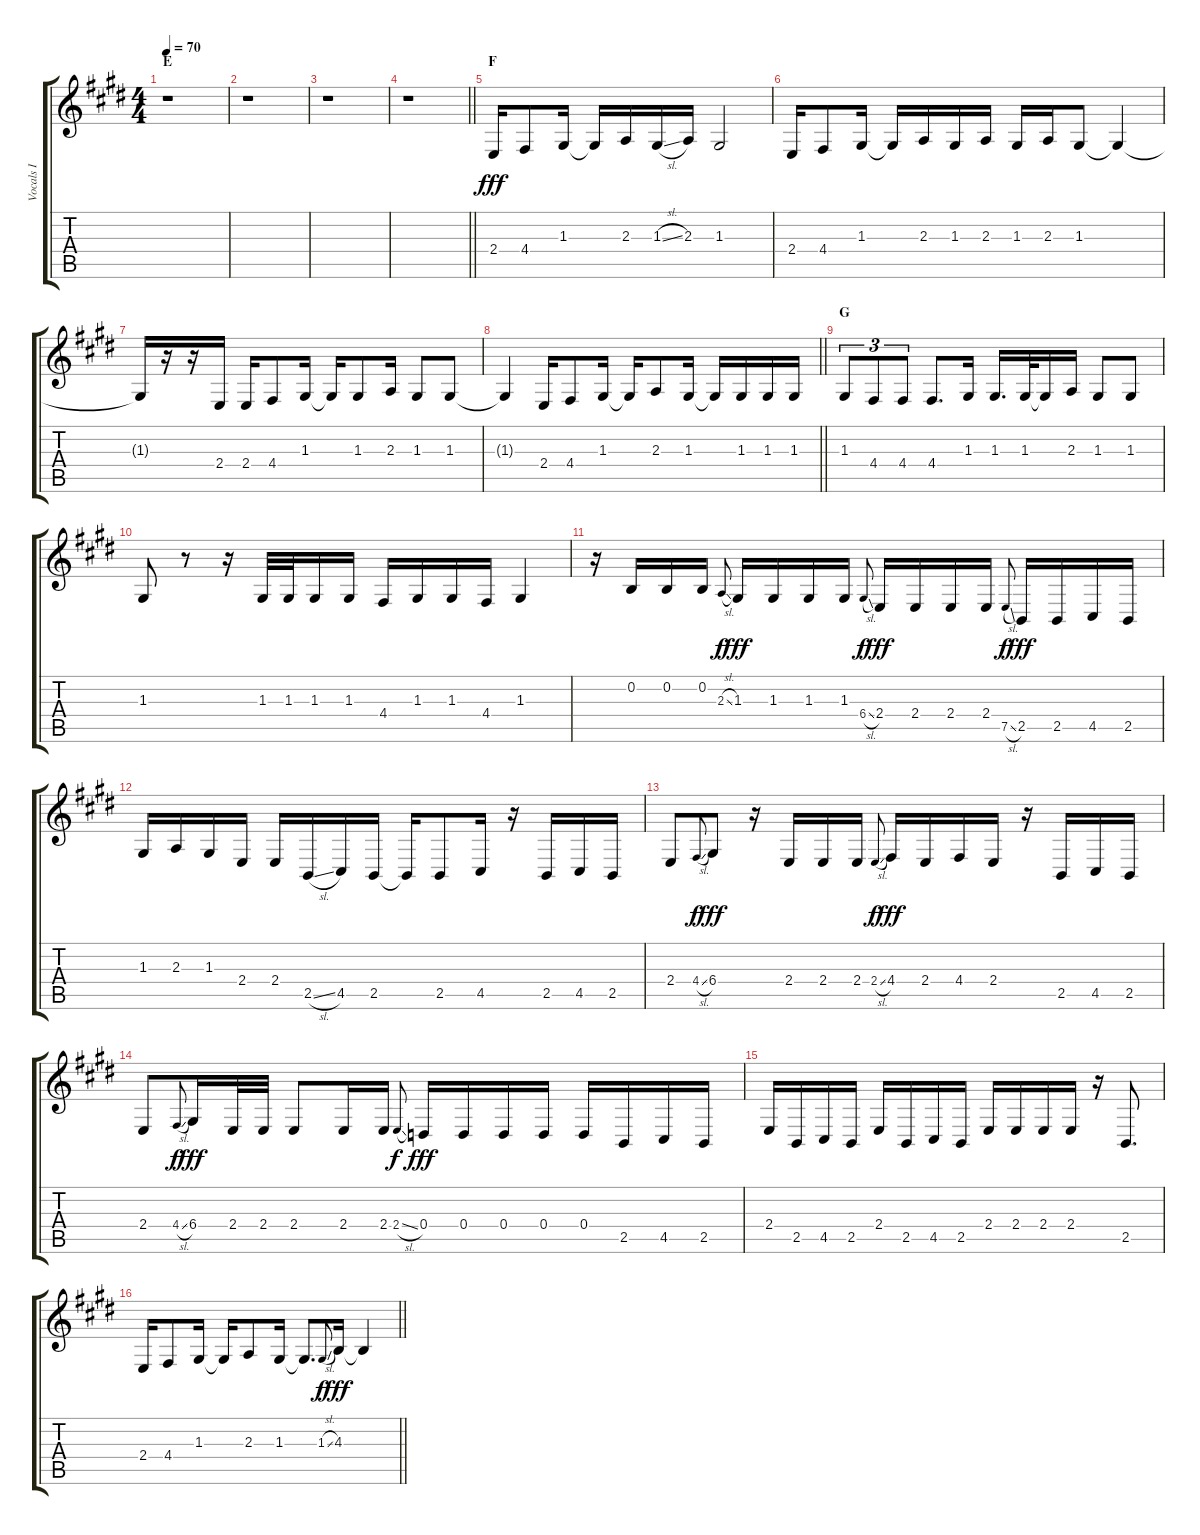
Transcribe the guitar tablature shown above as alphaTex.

\track ("Vocals I" "Vocals I") {instrument voiceoohs}
\staff {score tabs}
\tuning (E4 B3 G3 D3 A2 E2) {hide}
\ts (4 4)
\section ("" "E")
\tempo 70
\clef g2
\ks e
r.1{dy fff} |
r.1 |
r.1 |
\barLineRight lightlight
r.1 |
\section ("" "F")
2.4.16 4.4.8 1.3.16 1.3{t}.16 2.3.16 1.3{sl}.16 2.3.16 1.3.2 |
2.4.16 4.4.8 1.3.16 1.3{t}.16 2.3.16 1.3.16 2.3.16 1.3.16 2.3.16 1.3.8 1.3{t}.4 |
1.3{t}.16 r.16 r.16 2.4.16 2.4.16 4.4.8 1.3.16 1.3{t}.16 1.3.8 2.3.16 1.3.8 1.3.8 |
\barLineRight lightlight
1.3{t}.4 2.4.16 4.4.8 1.3.16 1.3{t}.16 2.3.8 1.3.16 1.3{t}.16 1.3.16 1.3.16 1.3.16 |
\section ("" "G")
1.3.8{tu (3 2)} 4.4.8{tu (3 2)} 4.4.8{tu (3 2)} 4.4.8{d} 1.3.16 1.3.16{d} 1.3.32 1.3{t}.16 2.3.16 1.3.8 1.3.8 |
1.3.8 r.8 r.16 1.3.32 1.3.32 1.3.16 1.3.16 4.4.16 1.3.16 1.3.16 4.4.16 1.3.4 |
r.16 0.2.16 0.2.16 0.2.16 2.3{sl}.8{gr onbeat dy f} 1.3.16{dy fff} 1.3.16 1.3.16 1.3.16 6.4{sl}.8{gr onbeat dy f} 2.4.16{dy fff} 2.4.16 2.4.16 2.4.16 7.5{sl}.8{gr onbeat dy f} 2.5.16{dy fff} 2.5.16 4.5.16 2.5.16 |
1.3.16 2.3.16 1.3.16 2.4.16 2.4.16 2.5{sl}.16 4.5.16 2.5.16 2.5{t}.16 2.5.8 4.5.16 r.16 2.5.16 4.5.16 2.5.16 |
2.4.8 4.4{sl}.8{gr onbeat dy f} 6.4.8{dy fff} r.16 2.4.16 2.4.16 2.4.16 2.4{sl}.8{gr onbeat dy f} 4.4.16{dy fff} 2.4.16 4.4.16 2.4.16 r.16 2.5.16 4.5.16 2.5.16 |
2.4.8 4.4{sl}.8{gr onbeat dy f} 6.4.16{dy fff} 2.4.32 2.4.32 2.4.8 2.4.16 2.4.16 2.4{sl}.8{gr onbeat dy f} 0.4.16{dy fff} 0.4.16 0.4.16 0.4.16 0.4.16 2.5.16 4.5.16 2.5.16 |
2.4.16 2.5.16 4.5.16 2.5.16 2.4.16 2.5.16 4.5.16 2.5.16 2.4.16 2.4.16 2.4.16 2.4.16 r.16 2.5.8{d} |
\barLineRight lightlight
2.4.16 4.4.8 1.3.16 1.3{t}.16 2.3.8 1.3.16 1.3{t}.8{d} 1.3{sl}.8{gr onbeat dy f} 4.3.16{dy fff} 4.3{t}.4
